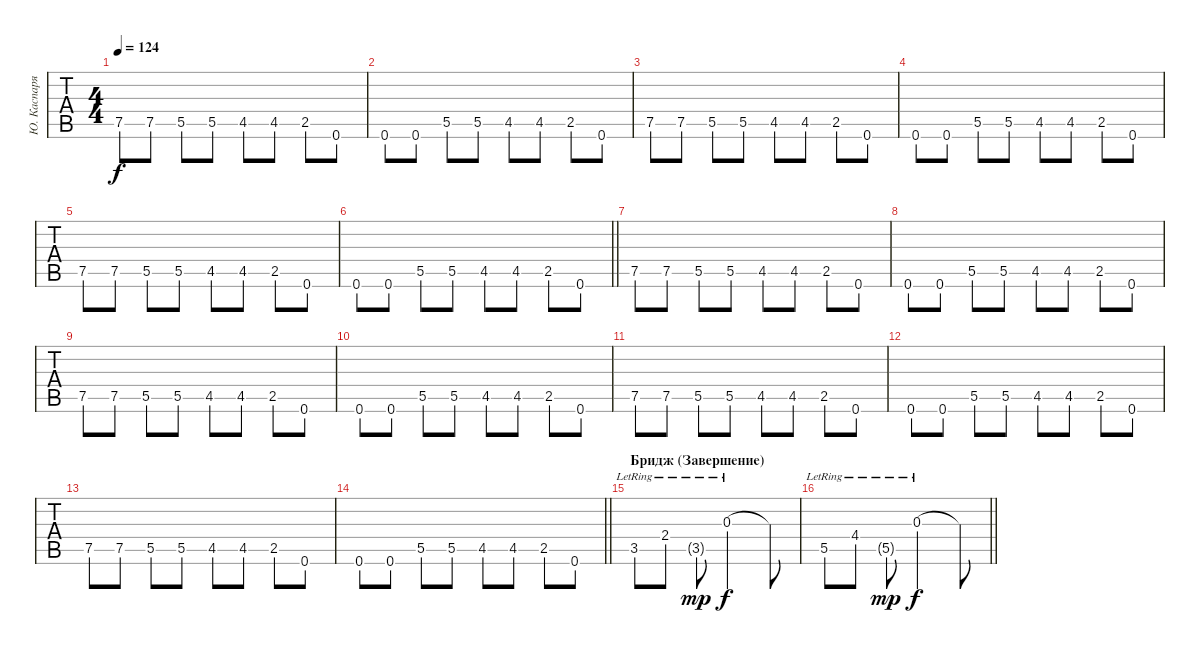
\track ("Ю. Каспарян (Ритм)" "Ю. Каспаря") {instrument electricguitarclean}
\staff {tabs}
\tuning (E4 B3 G3 D3 A2 E2) {hide}
\ts (4 4)
\tempo 124
\clef g2
\ks c
7.5.8{dy f} 7.5.8 5.5.8 5.5.8 4.5.8 4.5.8 2.5.8 0.6.8 |
0.6.8 0.6.8 5.5.8 5.5.8 4.5.8 4.5.8 2.5.8 0.6.8 |
7.5.8 7.5.8 5.5.8 5.5.8 4.5.8 4.5.8 2.5.8 0.6.8 |
0.6.8 0.6.8 5.5.8 5.5.8 4.5.8 4.5.8 2.5.8 0.6.8 |
7.5.8 7.5.8 5.5.8 5.5.8 4.5.8 4.5.8 2.5.8 0.6.8 |
\barLineRight lightlight
0.6.8 0.6.8 5.5.8 5.5.8 4.5.8 4.5.8 2.5.8 0.6.8 |
7.5.8 7.5.8 5.5.8 5.5.8 4.5.8 4.5.8 2.5.8 0.6.8 |
0.6.8 0.6.8 5.5.8 5.5.8 4.5.8 4.5.8 2.5.8 0.6.8 |
7.5.8 7.5.8 5.5.8 5.5.8 4.5.8 4.5.8 2.5.8 0.6.8 |
0.6.8 0.6.8 5.5.8 5.5.8 4.5.8 4.5.8 2.5.8 0.6.8 |
7.5.8 7.5.8 5.5.8 5.5.8 4.5.8 4.5.8 2.5.8 0.6.8 |
0.6.8 0.6.8 5.5.8 5.5.8 4.5.8 4.5.8 2.5.8 0.6.8 |
7.5.8 7.5.8 5.5.8 5.5.8 4.5.8 4.5.8 2.5.8 0.6.8 |
\barLineRight lightlight
0.6.8 0.6.8 5.5.8 5.5.8 4.5.8 4.5.8 2.5.8 0.6.8 |
\section ("" "Бридж (Завершение)")
3.5{lr}.8 2.4{lr}.8 3.5{g lr}.8{dy mp} 0.3{lr}.2{dy f} 0.3{t}.8 |
\barLineRight lightlight
5.5{lr}.8 4.4{lr}.8 5.5{g lr}.8{dy mp} 0.3{lr}.2{dy f} 0.3{t}.8
